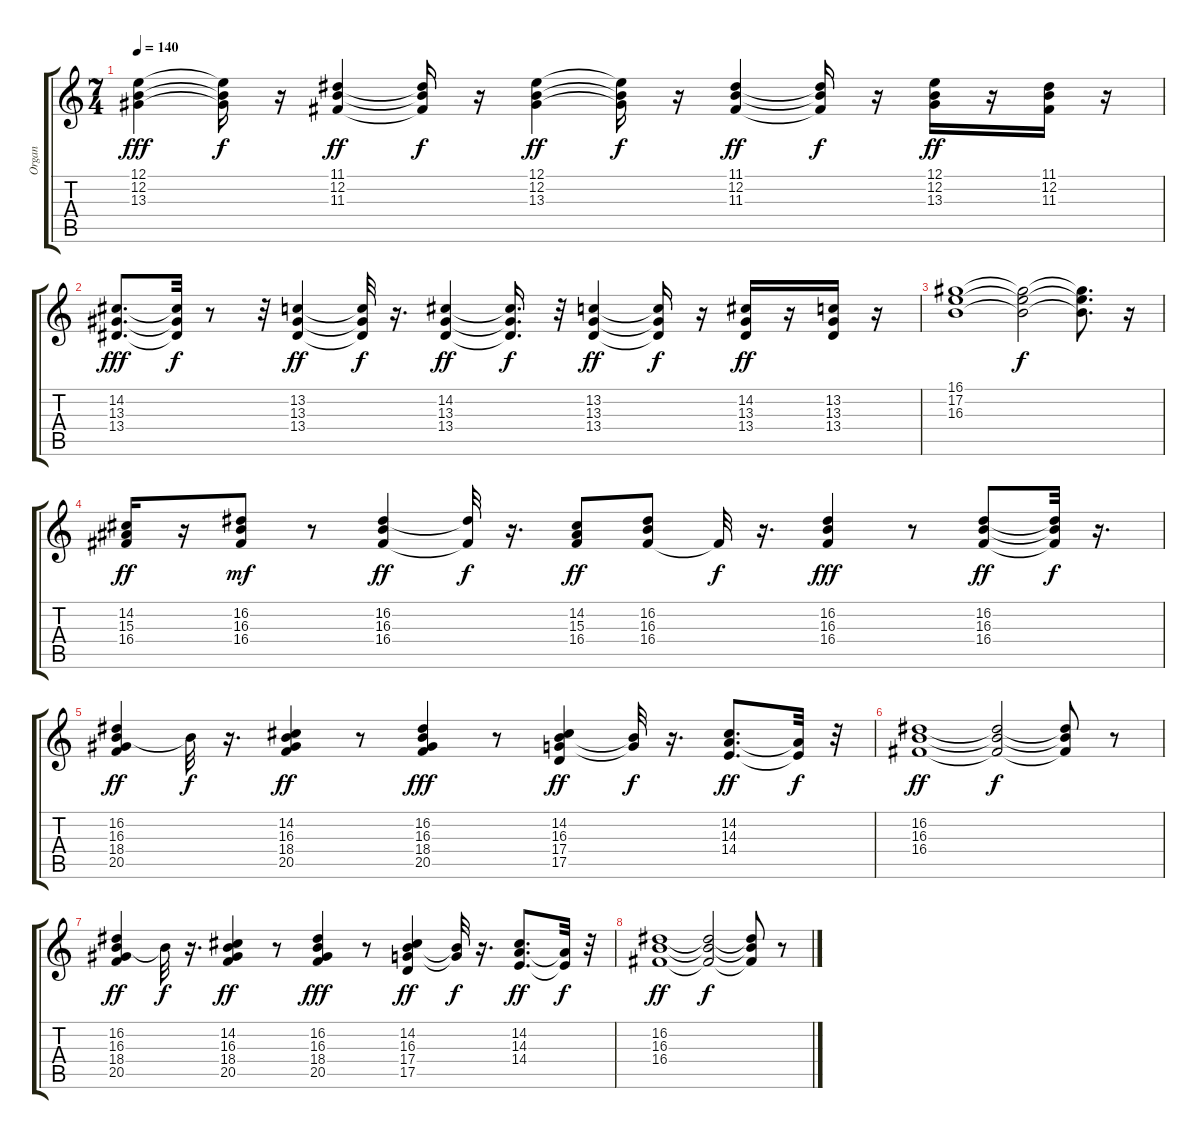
\track ("Organ" "Organ") {instrument rockorgan}
\staff {score tabs}
\tuning (E4 B3 G3 D3 A2 E2) {hide}
\ts (7 4)
\tempo 140
\clef g2
\ks c
(12.1 12.2 13.3).4{dy fff} (12.1{t} 12.2{t} 13.3{t}).16{dy f} r.16 (11.1 12.2 11.3).4{dy ff} (11.1{t} 12.2{t} 11.3{t}).16{dy f} r.16 (12.1 12.2 13.3).4{dy ff} (12.1{t} 12.2{t} 13.3{t}).16{dy f} r.16 (11.1 12.2 11.3).4{dy ff} (11.1{t} 12.2{t} 11.3{t}).16{dy f} r.16 (12.1 12.2 13.3).16{dy ff} r.16 (11.1 12.2 11.3).16 r.16 |
(14.2 13.3 13.4).8{d dy fff} (14.2{t} 13.3{t} 13.4{t}).32{dy f} r.8 r.32 (13.2 13.3 13.4).4{dy ff} (13.2{t} 13.3{t} 13.4{t}).32{dy f} r.16{d} (14.2 13.3 13.4).4{dy ff} (14.2{t} 13.3{t} 13.4{t}).16{d dy f} r.32 (13.2 13.3 13.4).4{dy ff} (13.2{t} 13.3{t} 13.4{t}).16{dy f} r.16 (14.2 13.3 13.4).16{dy ff} r.16 (13.2 13.3 13.4).16 r.16 |
(16.1 17.2 16.3).1 (16.1{t} 17.2{t} 16.3{t}).2{dy f} (16.1{t} 17.2{t} 16.3{t}).8{d} r.16 |
(14.2 15.3 16.4).16{dy ff} r.16 (16.2 16.3 16.4).8{dy mf} r.8 (16.2 16.3 16.4).4{dy ff} (16.2{t} 16.4{t}).32{dy f} r.16{d} (14.2 15.3 16.4).8{dy ff} (16.2 16.3 16.4).8 16.4{t}.32{dy f} r.16{d} (16.2 16.3 16.4).4{dy fff} r.8 (16.2 16.3 16.4).8{dy ff} (16.2{t} 16.3{t} 16.4{t}).32{dy f} r.16{d} |
(16.2 16.3 18.4 20.5).4{dy ff} 16.3{t}.32{dy f} r.16{d} (14.2 16.3 18.4 20.5).4{dy ff} r.8 (16.2 16.3 18.4 20.5).4{dy fff} r.8 (14.2 16.3 17.4 17.5).4{dy ff} (16.3{t} 17.4{t}).32{dy f} r.16{d} (14.2 14.3 14.4).8{d dy ff} (14.3{t} 14.4{t}).32{dy f} r.32 |
(16.2 16.3 16.4).1{dy ff} (16.2{t} 16.3{t} 16.4{t}).2{dy f} (16.2{t} 16.3{t} 16.4{t}).8 r.8 |
(16.2 16.3 18.4 20.5).4{dy ff} 16.3{t}.32{dy f} r.16{d} (14.2 16.3 18.4 20.5).4{dy ff} r.8 (16.2 16.3 18.4 20.5).4{dy fff} r.8 (14.2 16.3 17.4 17.5).4{dy ff} (16.3{t} 17.4{t}).32{dy f} r.16{d} (14.2 14.3 14.4).8{d dy ff} (14.3{t} 14.4{t}).32{dy f} r.32 |
(16.2 16.3 16.4).1{dy ff} (16.2{t} 16.3{t} 16.4{t}).2{dy f} (16.2{t} 16.3{t} 16.4{t}).8 r.8
